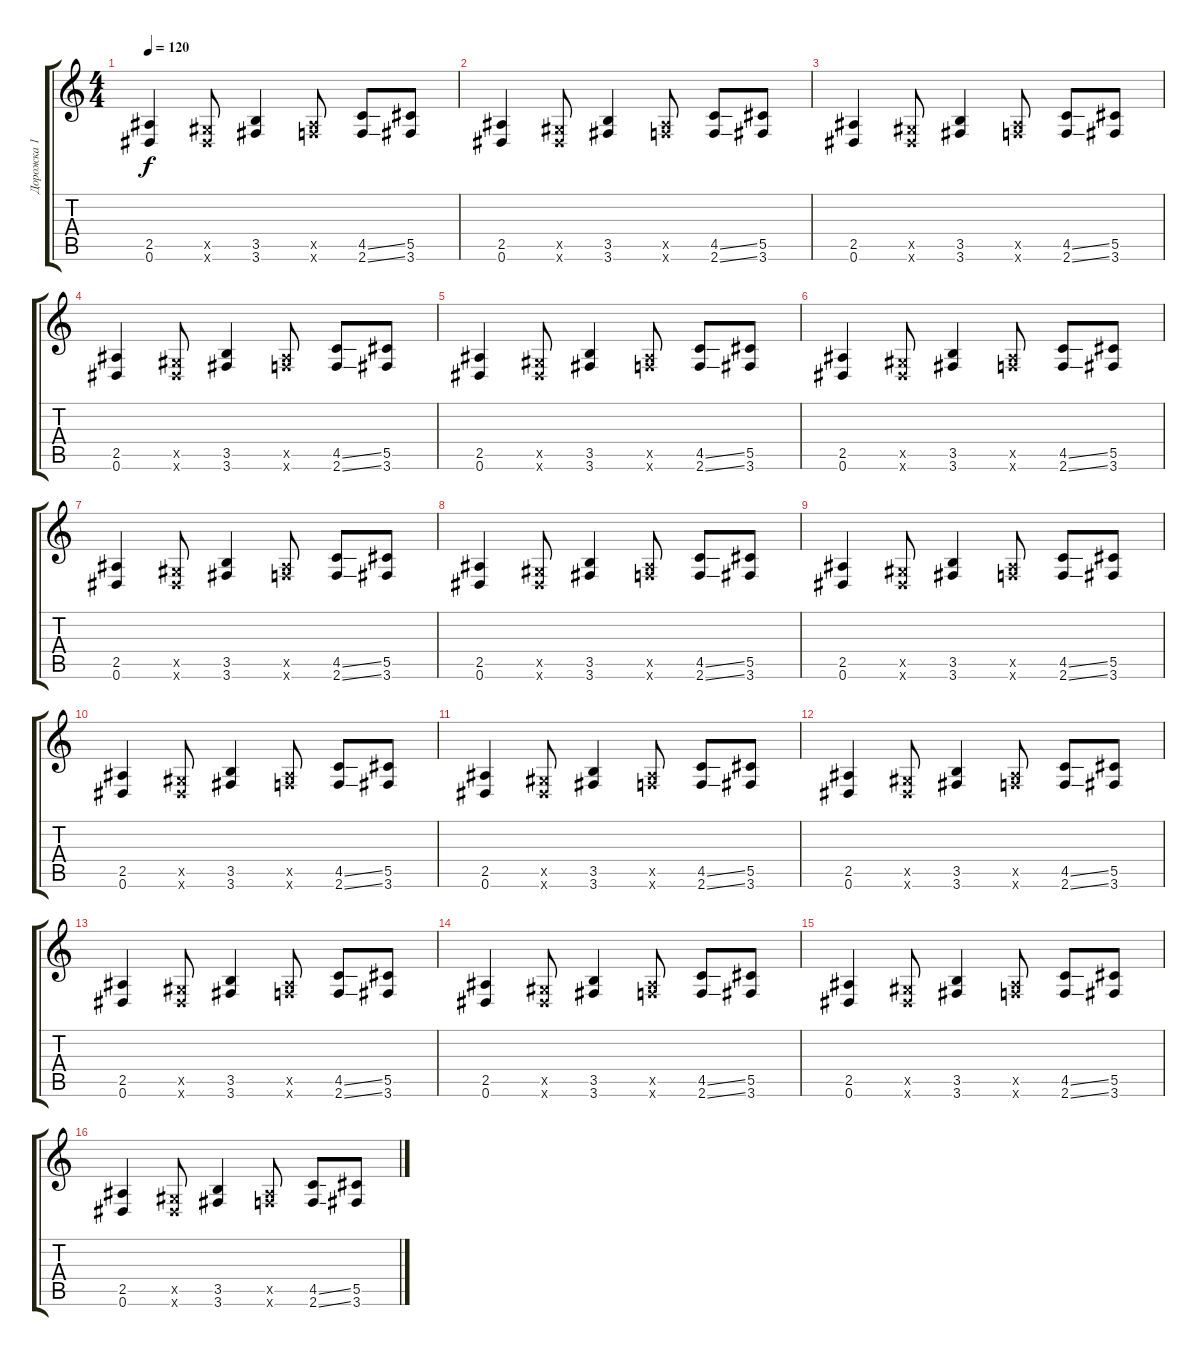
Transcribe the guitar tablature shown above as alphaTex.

\track ("Дорожка 1" "Дорожка 1") {instrument distortionguitar}
\staff {score tabs}
\tuning (Eb4 Bb3 Gb3 Db3 Ab2 Eb2) {hide}
\ts (4 4)
\tempo 120
\clef g2
\ks c
(2.5 0.6).4{dy f} (0.5{x} 0.6{x}).8 (3.5 3.6).4 (2.5{x} 2.6{x}).8 (4.5{ss} 2.6{ss}).8 (5.5 3.6).8 |
(2.5 0.6).4 (0.5{x} 0.6{x}).8 (3.5 3.6).4 (2.5{x} 2.6{x}).8 (4.5{ss} 2.6{ss}).8 (5.5 3.6).8 |
(2.5 0.6).4 (0.5{x} 0.6{x}).8 (3.5 3.6).4 (2.5{x} 2.6{x}).8 (4.5{ss} 2.6{ss}).8 (5.5 3.6).8 |
(2.5 0.6).4 (0.5{x} 0.6{x}).8 (3.5 3.6).4 (2.5{x} 2.6{x}).8 (4.5{ss} 2.6{ss}).8 (5.5 3.6).8 |
(2.5 0.6).4 (0.5{x} 0.6{x}).8 (3.5 3.6).4 (2.5{x} 2.6{x}).8 (4.5{ss} 2.6{ss}).8 (5.5 3.6).8 |
(2.5 0.6).4 (0.5{x} 0.6{x}).8 (3.5 3.6).4 (2.5{x} 2.6{x}).8 (4.5{ss} 2.6{ss}).8 (5.5 3.6).8 |
(2.5 0.6).4 (0.5{x} 0.6{x}).8 (3.5 3.6).4 (2.5{x} 2.6{x}).8 (4.5{ss} 2.6{ss}).8 (5.5 3.6).8 |
(2.5 0.6).4 (0.5{x} 0.6{x}).8 (3.5 3.6).4 (2.5{x} 2.6{x}).8 (4.5{ss} 2.6{ss}).8 (5.5 3.6).8 |
(2.5 0.6).4 (0.5{x} 0.6{x}).8 (3.5 3.6).4 (2.5{x} 2.6{x}).8 (4.5{ss} 2.6{ss}).8 (5.5 3.6).8 |
(2.5 0.6).4 (0.5{x} 0.6{x}).8 (3.5 3.6).4 (2.5{x} 2.6{x}).8 (4.5{ss} 2.6{ss}).8 (5.5 3.6).8 |
(2.5 0.6).4 (0.5{x} 0.6{x}).8 (3.5 3.6).4 (2.5{x} 2.6{x}).8 (4.5{ss} 2.6{ss}).8 (5.5 3.6).8 |
(2.5 0.6).4 (0.5{x} 0.6{x}).8 (3.5 3.6).4 (2.5{x} 2.6{x}).8 (4.5{ss} 2.6{ss}).8 (5.5 3.6).8 |
(2.5 0.6).4 (0.5{x} 0.6{x}).8 (3.5 3.6).4 (2.5{x} 2.6{x}).8 (4.5{ss} 2.6{ss}).8 (5.5 3.6).8 |
(2.5 0.6).4 (0.5{x} 0.6{x}).8 (3.5 3.6).4 (2.5{x} 2.6{x}).8 (4.5{ss} 2.6{ss}).8 (5.5 3.6).8 |
(2.5 0.6).4 (0.5{x} 0.6{x}).8 (3.5 3.6).4 (2.5{x} 2.6{x}).8 (4.5{ss} 2.6{ss}).8 (5.5 3.6).8 |
(2.5 0.6).4 (0.5{x} 0.6{x}).8 (3.5 3.6).4 (2.5{x} 2.6{x}).8 (4.5{ss} 2.6{ss}).8 (5.5 3.6).8
